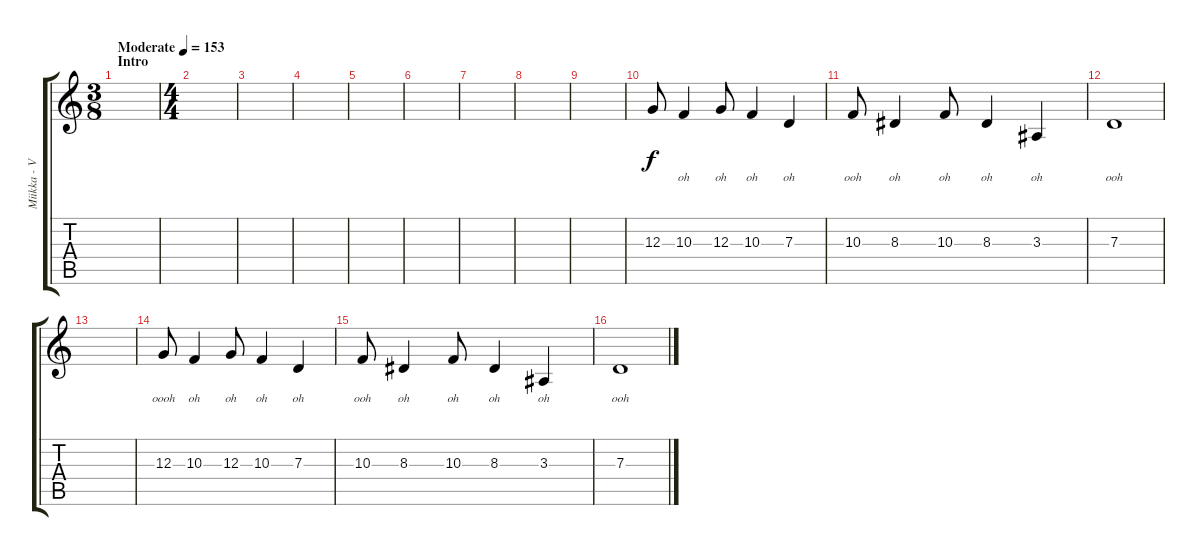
\track ("Miikka - Voice" "Miikka - V") {instrument violin}
\staff {score tabs}
\tuning (E4 B3 G3 D3 A2 D2) {hide}
\ts (3 8)
\section ("" "Intro")
\tempo (153 "Moderate")
\clef g2
\ks c
|
\ts (4 4)
|
|
|
|
|
|
|
|
12.3.8{lyrics (0 "") lyrics (1 "") lyrics (2 "") lyrics (3 "") lyrics (4 "") instrument lead6voice} 10.3.4{lyrics (0 "oh") lyrics (1 "") lyrics (2 "") lyrics (3 "") lyrics (4 "")} 12.3.8{lyrics (0 "oh") lyrics (1 "") lyrics (2 "") lyrics (3 "") lyrics (4 "")} 10.3.4{lyrics (0 "oh") lyrics (1 "") lyrics (2 "") lyrics (3 "") lyrics (4 "")} 7.3.4{lyrics (0 "oh") lyrics (1 "") lyrics (2 "") lyrics (3 "") lyrics (4 "")} |
10.3.8{lyrics (0 "ooh") lyrics (1 "") lyrics (2 "") lyrics (3 "") lyrics (4 "")} 8.3.4{lyrics (0 "oh") lyrics (1 "") lyrics (2 "") lyrics (3 "") lyrics (4 "")} 10.3.8{lyrics (0 "oh") lyrics (1 "") lyrics (2 "") lyrics (3 "") lyrics (4 "")} 8.3.4{lyrics (0 "oh") lyrics (1 "") lyrics (2 "") lyrics (3 "") lyrics (4 "")} 3.3.4{lyrics (0 "oh") lyrics (1 "") lyrics (2 "") lyrics (3 "") lyrics (4 "")} |
7.3.1{lyrics (0 "ooh") lyrics (1 "") lyrics (2 "") lyrics (3 "") lyrics (4 "")} |
|
12.3.8{lyrics (0 "oooh") lyrics (1 "") lyrics (2 "") lyrics (3 "") lyrics (4 "")} 10.3.4{lyrics (0 "oh") lyrics (1 "") lyrics (2 "") lyrics (3 "") lyrics (4 "")} 12.3.8{lyrics (0 "oh") lyrics (1 "") lyrics (2 "") lyrics (3 "") lyrics (4 "")} 10.3.4{lyrics (0 "oh") lyrics (1 "") lyrics (2 "") lyrics (3 "") lyrics (4 "")} 7.3.4{lyrics (0 "oh") lyrics (1 "") lyrics (2 "") lyrics (3 "") lyrics (4 "")} |
10.3.8{lyrics (0 "ooh") lyrics (1 "") lyrics (2 "") lyrics (3 "") lyrics (4 "")} 8.3.4{lyrics (0 "oh") lyrics (1 "") lyrics (2 "") lyrics (3 "") lyrics (4 "")} 10.3.8{lyrics (0 "oh") lyrics (1 "") lyrics (2 "") lyrics (3 "") lyrics (4 "")} 8.3.4{lyrics (0 "oh") lyrics (1 "") lyrics (2 "") lyrics (3 "") lyrics (4 "")} 3.3.4{lyrics (0 "oh") lyrics (1 "") lyrics (2 "") lyrics (3 "") lyrics (4 "")} |
7.3.1{lyrics (0 "ooh") lyrics (1 "") lyrics (2 "") lyrics (3 "") lyrics (4 "")}
